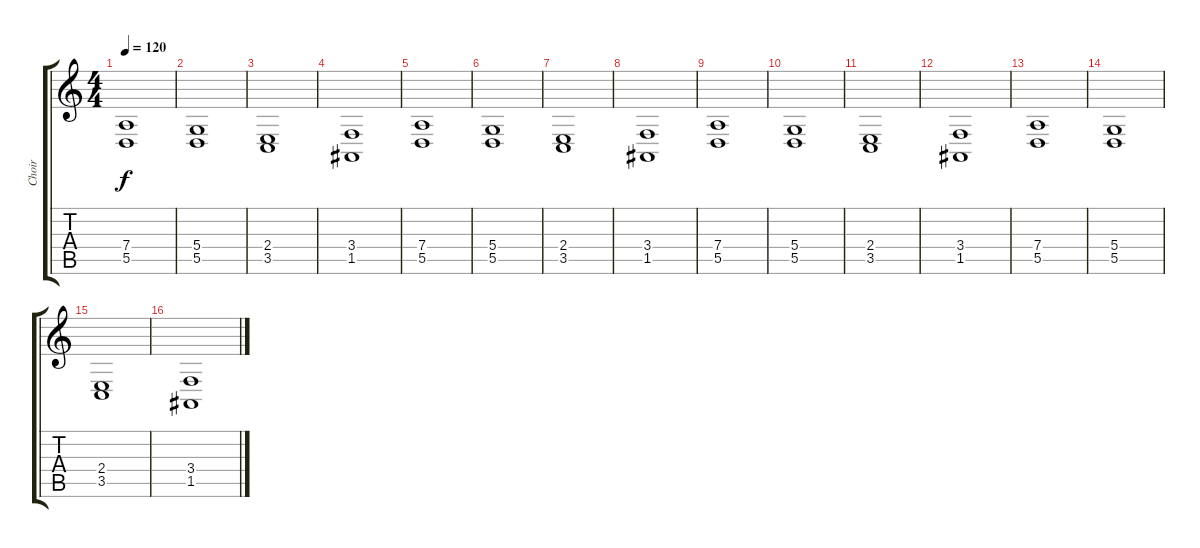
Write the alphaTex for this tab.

\track ("Choir" "Choir") {instrument choiraahs}
\staff {score tabs}
\tuning (E4 B3 G3 D3 A2 E2) {hide}
\ts (4 4)
\tempo 120
\clef g2
\ks c
(7.4 5.5).1{dy f volume 14 instrument choiraahs} |
(5.4 5.5).1 |
(2.4 3.5).1 |
(3.4 1.5).1 |
(7.4 5.5).1{volume 14 instrument choiraahs} |
(5.4 5.5).1 |
(2.4 3.5).1 |
(3.4 1.5).1 |
(7.4 5.5).1{volume 14 instrument choiraahs} |
(5.4 5.5).1 |
(2.4 3.5).1 |
(3.4 1.5).1 |
(7.4 5.5).1 |
(5.4 5.5).1 |
(2.4 3.5).1 |
(3.4 1.5).1
